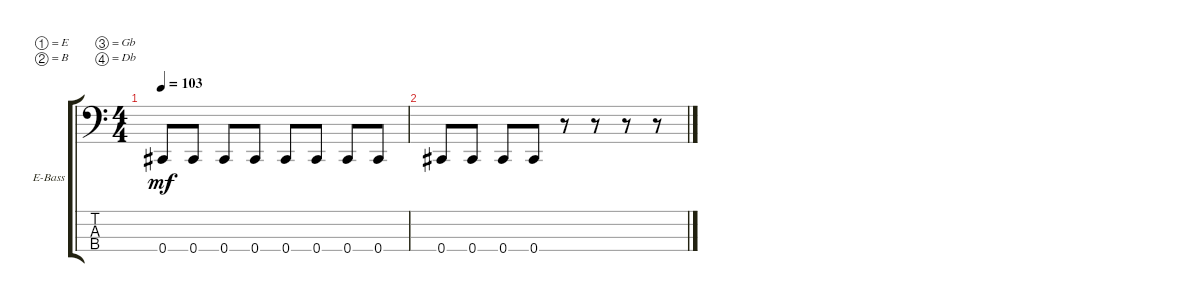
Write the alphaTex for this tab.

\bracketExtendMode groupsimilarinstruments
\firstSystemTrackNameOrientation horizontal
\otherSystemsTrackNameOrientation horizontal
\track ("Bass" "E-Bass") {instrument electricbassfinger}
\staff {score tabs}
\tuning (E2 B1 Gb1 Db1)
\ts (4 4)
\tempo 103
\clef f4
\ks c
0.4.8{dy mf} 0.4.8 0.4.8 0.4.8 0.4.8 0.4.8 0.4.8 0.4.8 |
0.4.8 0.4.8 0.4.8 0.4.8 r.8 r.8 r.8 r.8
